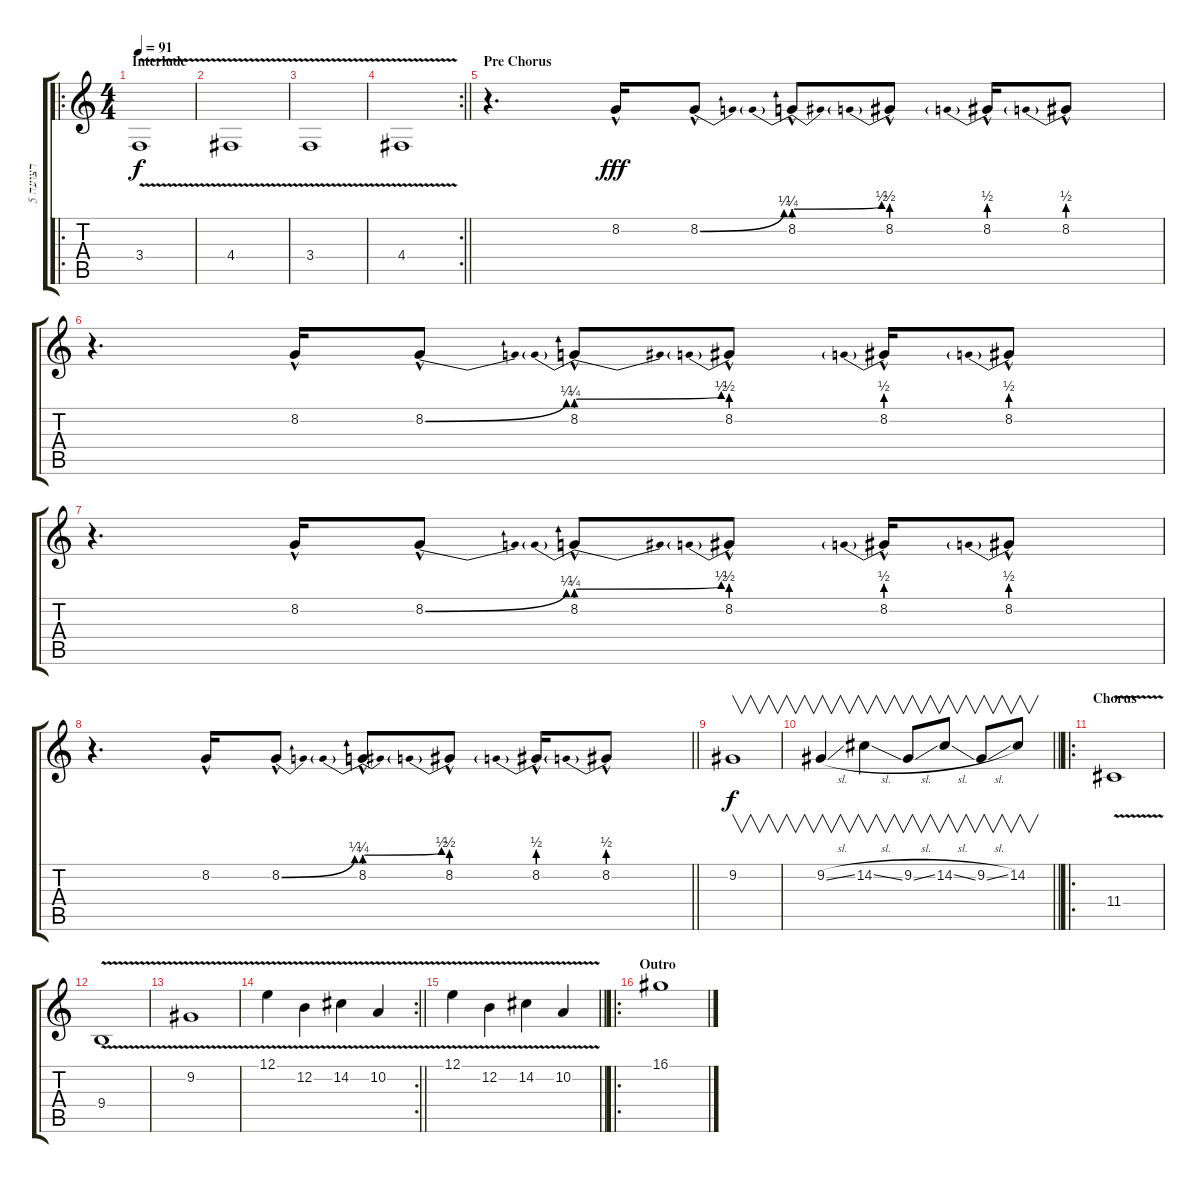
\track ("רצועה 5" "רצועה 5") {instrument cello}
\staff {score tabs}
\tuning (E4 B3 G3 D3 A2 E2) {hide}
\ro
\ts (4 4)
\section ("" "Interlude")
\tempo 91
\clef g2
\ks c
3.4{v}.1{dy f} |
4.4{v}.1 |
3.4{v}.1 |
\rc 2
\barLineRight lightlight
4.4{v}.1 |
\section ("" "Pre Chorus")
r.4{d} 8.2{hac}.16{dy fff} 8.2{be (bend 0 0 60 1) hac}.8 8.2{be (prebendbend 0 1 60 2) hac}.8 8.2{be (prebend 0 2 60 2) hac}.8 8.2{be (prebend 0 2 60 2) hac}.16 8.2{be (prebend 0 2 60 2) hac}.8 |
r.4{d} 8.2{hac}.16 8.2{be (bend 0 0 60 1) hac}.8 8.2{be (prebendbend 0 1 60 2) hac}.8 8.2{be (prebend 0 2 60 2) hac}.8 8.2{be (prebend 0 2 60 2) hac}.16 8.2{be (prebend 0 2 60 2) hac}.8 |
r.4{d} 8.2{hac}.16 8.2{be (bend 0 0 60 1) hac}.8 8.2{be (prebendbend 0 1 60 2) hac}.8 8.2{be (prebend 0 2 60 2) hac}.8 8.2{be (prebend 0 2 60 2) hac}.16 8.2{be (prebend 0 2 60 2) hac}.8 |
\barLineRight lightlight
r.4{d} 8.2{hac}.16 8.2{be (bend 0 0 60 1) hac}.8 8.2{be (prebendbend 0 1 60 2) hac}.8 8.2{be (prebend 0 2 60 2) hac}.8 8.2{be (prebend 0 2 60 2) hac}.16 8.2{be (prebend 0 2 60 2) hac}.8 |
9.2.1{v dy f} |
\barLineRight lightlight
9.2{sl}.4{v} 14.2{sl}.4{v} 9.2{sl}.8{v} 14.2{sl}.8{v} 9.2{sl}.8{v} 14.2.8{v} |
\ro
\section ("" "Chorus")
11.4{v}.1 |
9.4{v}.1 |
9.2{v}.1 |
\rc 2
\barLineRight lightlight
12.1{v}.4 12.2{v}.4 14.2{v}.4 10.2{v}.4 |
\barLineRight lightlight
12.1{v}.4 12.2{v}.4 14.2{v}.4 10.2{v}.4 |
\ro
\section ("" "Outro")
16.1.1
